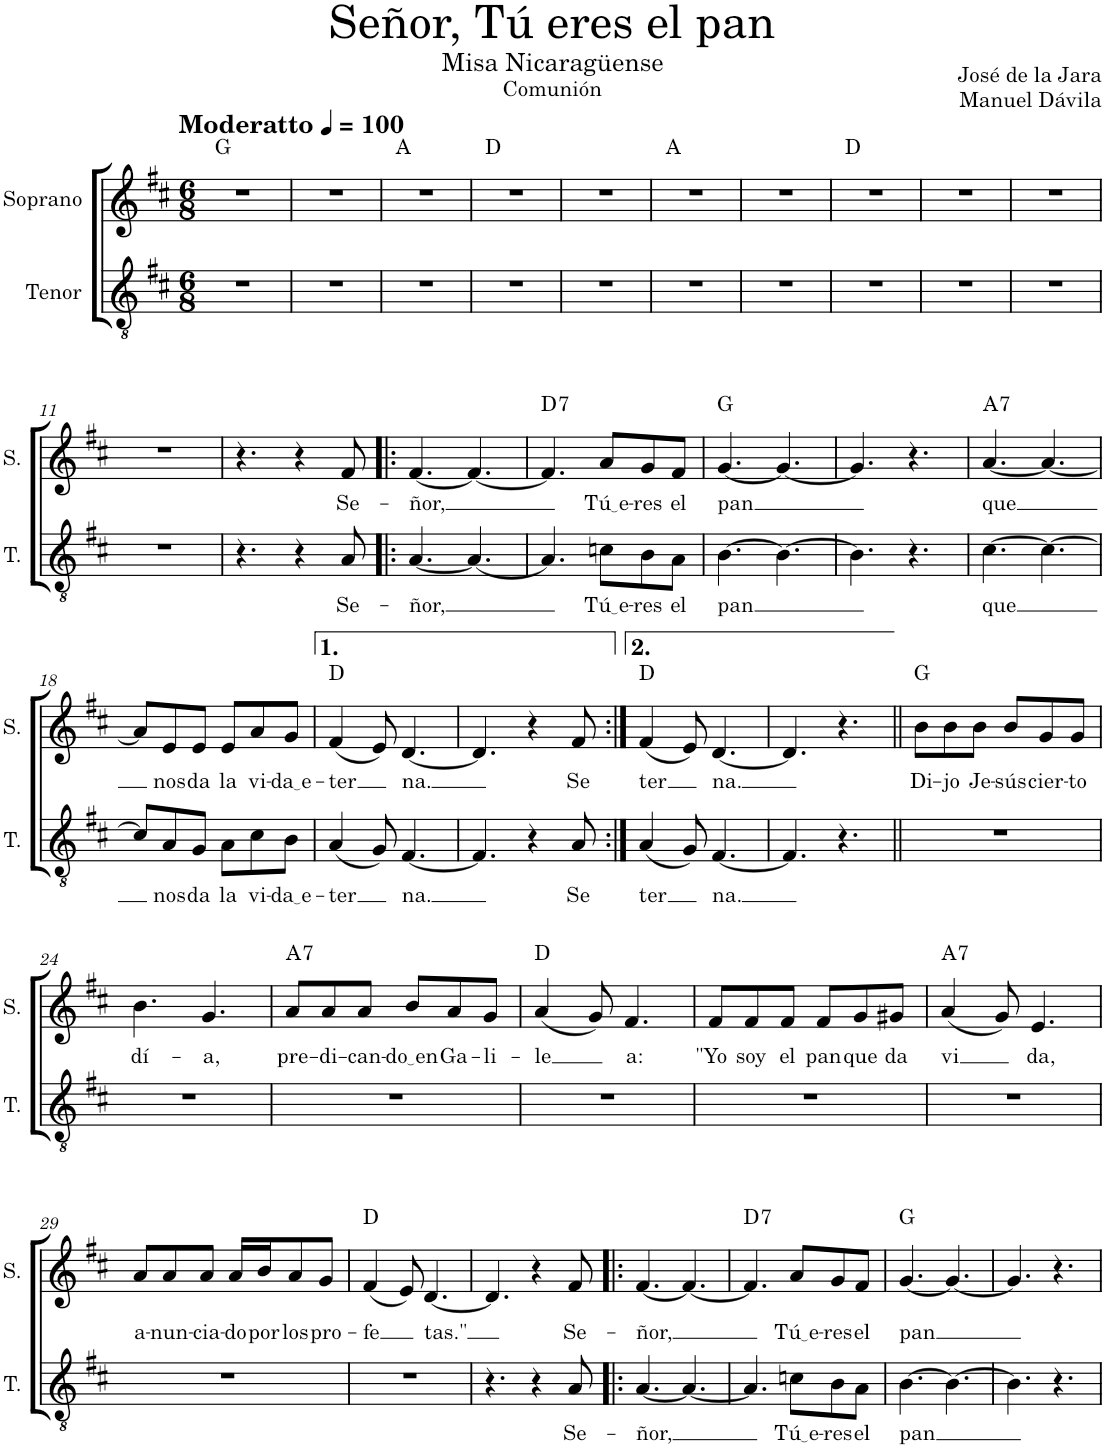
**kern	**text	**kern	**text	**harte
*part2	*part2	*part1	*part1	*part1
*staff2	*staff2	*staff1	*staff1	*
*I"Tenor	*	*I"Soprano	*	*
*I'T.	*	*I'S.	*	*
*clefGv2	*	*clefG2	*	*
*k[f#c#]	*	*k[f#c#]	*	*
*M6/8	*	*M6/8	*	*
=1	=1	=1	=1	=1
2.r	.	2.r	.	G:maj
=2	=2	=2	=2	=2
2.r	.	2.r	.	.
=3	=3	=3	=3	=3
2.r	.	2.r	.	A:maj
=4	=4	=4	=4	=4
2.r	.	2.r	.	D:maj
=5	=5	=5	=5	=5
2.r	.	2.r	.	.
=6	=6	=6	=6	=6
2.r	.	2.r	.	A:maj
=7	=7	=7	=7	=7
2.r	.	2.r	.	.
=8	=8	=8	=8	=8
2.r	.	2.r	.	D:maj
=9	=9	=9	=9	=9
2.r	.	2.r	.	.
=10	=10	=10	=10	=10
2.r	.	2.r	.	.
!!LO:LB:g=z
=11	=11	=11	=11	=11
2.r	.	2.r	.	.
=12	=12	=12	=12	=12
4.r	.	4.r	.	.
4r	.	4r	.	.
!	!LO:LY:b	!	!LO:LY:b	!
8A/	Se-	8f#/	Se-	.
=13!|:	=13!|:	=13!|:	=13!|:	=13!|:
!	!LO:LY:b	!	!LO:LY:b	!
[4.A/	-ñor,	[4.f#/	-ñor,	.
4.A/_	.	4.f#/_	.	.
=14	=14	=14	=14	=14
!	!	!	!	!LO:H:kt=7
4.A/]	.	4.f#/]	.	D:7
!	!LO:LY:b	!	!LO:LY:b	!
8cn\L	Tú e	8a/L	Tú e	.
!	!LO:LY:b	!	!LO:LY:b	!
8B\	-res	8g/	-res	.
!	!LO:LY:b	!	!LO:LY:b	!
8A\J	el	8f#/J	el	.
=15	=15	=15	=15	=15
!	!LO:LY:b	!	!LO:LY:b	!
[4.B\	pan	[4.g/	pan	G:maj
4.B\_	.	4.g/_	.	.
=16	=16	=16	=16	=16
4.B\]	.	4.g/]	.	.
4.r	.	4.r	.	.
=17	=17	=17	=17	=17
!	!LO:LY:b	!	!LO:LY:b	!LO:H:kt=7
[4.c#\	que	[4.a/	que	A:7
4.c#\_	.	4.a/_	.	.
!!LO:LB:g=z
=18	=18	=18	=18	=18
8c#/L]	.	8a/L]	.	.
!	!LO:LY:b	!	!LO:LY:b	!
8A/	nos	8e/	nos	.
!	!LO:LY:b	!	!LO:LY:b	!
8G/J	da	8e/J	da	.
!	!LO:LY:b	!	!LO:LY:b	!
8A\L	la	8e/L	la	.
!	!LO:LY:b	!	!LO:LY:b	!
8c#\	vi-	8a/	vi-	.
!	!LO:LY:b	!	!LO:LY:b	!
8B\J	da e	8g/J	da e	.
=19	=19	=19	=19	=19
!	!LO:LY:b	!	!LO:LY:b	!
(4A/	-ter	(4f#/	-ter	D:maj
8G/)	.	8e/)	.	.
!	!LO:LY:b	!	!LO:LY:b	!
[4.F#/	na.	[4.d/	na.	.
=20	=20	=20	=20	=20
4.F#/]	.	4.d/]	.	.
4r	.	4r	.	.
!	!LO:LY:b	!	!LO:LY:b	!
8A/	Se	8f#/	Se	.
=21:|!	=21:|!	=21:|!	=21:|!	=21:|!
!	!LO:LY:b	!	!LO:LY:b	!
(4A/	-ter	(4f#/	-ter	D:maj
8G/)	.	8e/)	.	.
!	!LO:LY:b	!	!LO:LY:b	!
[4.F#/	na.	[4.d/	na.	.
=22	=22	=22	=22	=22
4.F#/]	.	4.d/]	.	.
4.r	.	4.r	.	.
=23||	=23||	=23||	=23||	=23||
!	!	!	!LO:LY:b	!
2.r	.	8b\L	Di-	G:maj
!	!	!	!LO:LY:b	!
.	.	8b\	-jo	.
!	!	!	!LO:LY:b	!
.	.	8b\J	Je-	.
!	!	!	!LO:LY:b	!
.	.	8b/L	-sús	.
!	!	!	!LO:LY:b	!
.	.	8g/	cier-	.
!	!	!	!LO:LY:b	!
.	.	8g/J	-to	.
!!LO:LB:g=z
=24	=24	=24	=24	=24
!	!	!	!LO:LY:b	!
2.r	.	4.b\	dí-	.
!	!	!	!LO:LY:b	!
.	.	4.g/	-a,	.
=25	=25	=25	=25	=25
!	!	!	!LO:LY:b	!LO:H:kt=7
2.r	.	8a/L	pre-	A:7
!	!	!	!LO:LY:b	!
.	.	8a/	-di-	.
!	!	!	!LO:LY:b	!
.	.	8a/J	-can-	.
!	!	!	!LO:LY:b	!
.	.	8b/L	do en	.
!	!	!	!LO:LY:b	!
.	.	8a/	Ga-	.
!	!	!	!LO:LY:b	!
.	.	8g/J	-li-	.
=26	=26	=26	=26	=26
!	!	!	!LO:LY:b	!
2.r	.	(4a/	-le	D:maj
.	.	8g/)	.	.
!	!	!	!LO:LY:b	!
.	.	4.f#/	a:	.
=27	=27	=27	=27	=27
!	!	!	!LO:LY:b	!
2.r	.	8f#/L	"Yo	.
!	!	!	!LO:LY:b	!
.	.	8f#/	soy	.
!	!	!	!LO:LY:b	!
.	.	8f#/J	el	.
!	!	!	!LO:LY:b	!
.	.	8f#/L	pan	.
!	!	!	!LO:LY:b	!
.	.	8g/	que	.
!	!	!	!LO:LY:b	!
.	.	8g#X/J	da	.
=28	=28	=28	=28	=28
!	!	!	!LO:LY:b	!LO:H:kt=7
2.r	.	(4a/	vi	A:7
.	.	8g/)	.	.
!	!	!	!LO:LY:b	!
.	.	4.e/	da,	.
!!LO:LB:g=z
=29	=29	=29	=29	=29
!	!	!	!LO:LY:b	!
2.r	.	8a/L	a-	.
!	!	!	!LO:LY:b	!
.	.	8a/	-nun-	.
!	!	!	!LO:LY:b	!
.	.	8a/J	-cia-	.
!	!	!	!LO:LY:b	!
.	.	16a/LL	-do	.
!	!	!	!LO:LY:b	!
.	.	16b/J	por	.
!	!	!	!LO:LY:b	!
.	.	8a/	los	.
!	!	!	!LO:LY:b	!
.	.	8g/J	pro-	.
=30	=30	=30	=30	=30
!	!	!	!LO:LY:b	!
2.r	.	(4f#/	-fe	D:maj
.	.	8e/)	.	.
!	!	!	!LO:LY:b	!
.	.	[4.d/	tas."	.
=31	=31	=31	=31	=31
4.r	.	4.d/]	.	.
4r	.	4r	.	.
!	!LO:LY:b	!	!LO:LY:b	!
8A/	Se-	8f#/	Se-	.
=32!|:	=32!|:	=32!|:	=32!|:	=32!|:
!	!LO:LY:b	!	!LO:LY:b	!
[4.A/	-ñor,	[4.f#/	-ñor,	.
4.A/_	.	4.f#/_	.	.
=33	=33	=33	=33	=33
!	!	!	!	!LO:H:kt=7
4.A/]	.	4.f#/]	.	D:7
!	!LO:LY:b	!	!LO:LY:b	!
8cn\L	Tú e	8a/L	Tú e	.
!	!LO:LY:b	!	!LO:LY:b	!
8B\	-res	8g/	-res	.
!	!LO:LY:b	!	!LO:LY:b	!
8A\J	el	8f#/J	el	.
=34	=34	=34	=34	=34
!	!LO:LY:b	!	!LO:LY:b	!
[4.B\	pan	[4.g/	pan	G:maj
4.B\_	.	4.g/_	.	.
=35	=35	=35	=35	=35
4.B\]	.	4.g/]	.	.
4.r	.	4.r	.	.
=	=	=	=	=
*-	*-	*-	*-	*-
